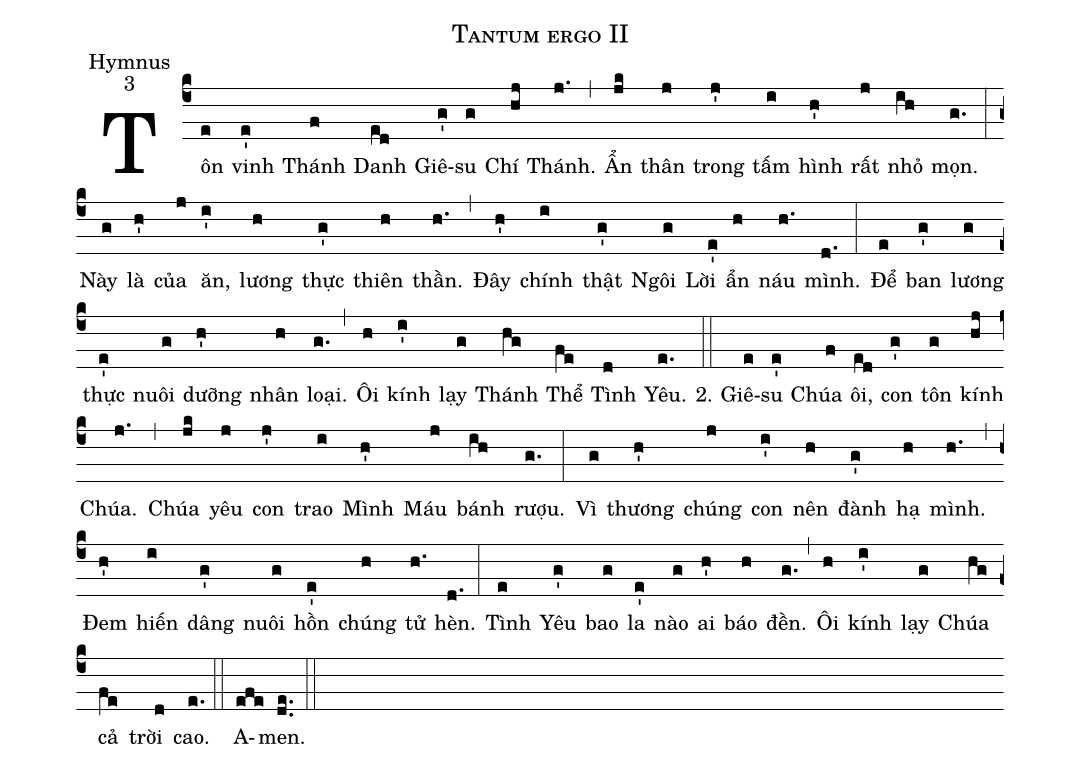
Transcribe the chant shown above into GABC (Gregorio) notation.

name:Tantum ergo II;
office-part:Hymnus;
mode:3;
%%
(c4)Tôn(e) vinh(e') Thánh(f) Danh(ed) Giê-(g')su(g) Chí(hj) Thánh.(j.) (,)
Ẩn(jk) thân(j) trong(j') tấm(i) hình(h') rất(j) nhỏ(ih) mọn.(g.) (:)
Này(g) là(h') của(j) ăn,(i') lương(h) thực(g') thiên(h) thần.(h.) (,)
Đây(h') chính(i) thật(g') Ngôi(g) Lời(e') ẩn(h) náu(h.) mình.(d.) (:)
Để(e) ban(g') lương(g) thực(e') nuôi(g) dưỡng(h') nhân(h) loại.(g.) (,)
Ôi(h) kính(i') lạy(g) Thánh(hg) Thể(fe) Tình(d) Yêu.(e.) (::)

2. Giê-(e)su(e') Chúa(f) ôi,(ed) con(g') tôn(g) kính(hj) Chúa.(j.) (,)
Chúa(jk) yêu(j) con(j') trao(i) Mình(h') Máu(j) bánh(ih) rượu.(g.) (:)
Vì(g) thương(h') chúng(j) con(i') nên(h) đành(g') hạ(h) mình.(h.) (,)
Đem(h') hiến(i) dâng(g') nuôi(g) hồn(e') chúng(h) tử(h.) hèn.(d.) (:)
Tình(e) Yêu(g') bao(g) la(e') nào(g) ai(h') báo(h) đền.(g.) (,)
Ôi(h) kính(i') lạy(g) Chúa(hg) cả(fe) trời(d) cao.(e.) (::)
A-(efe)men.(de..) (::)
